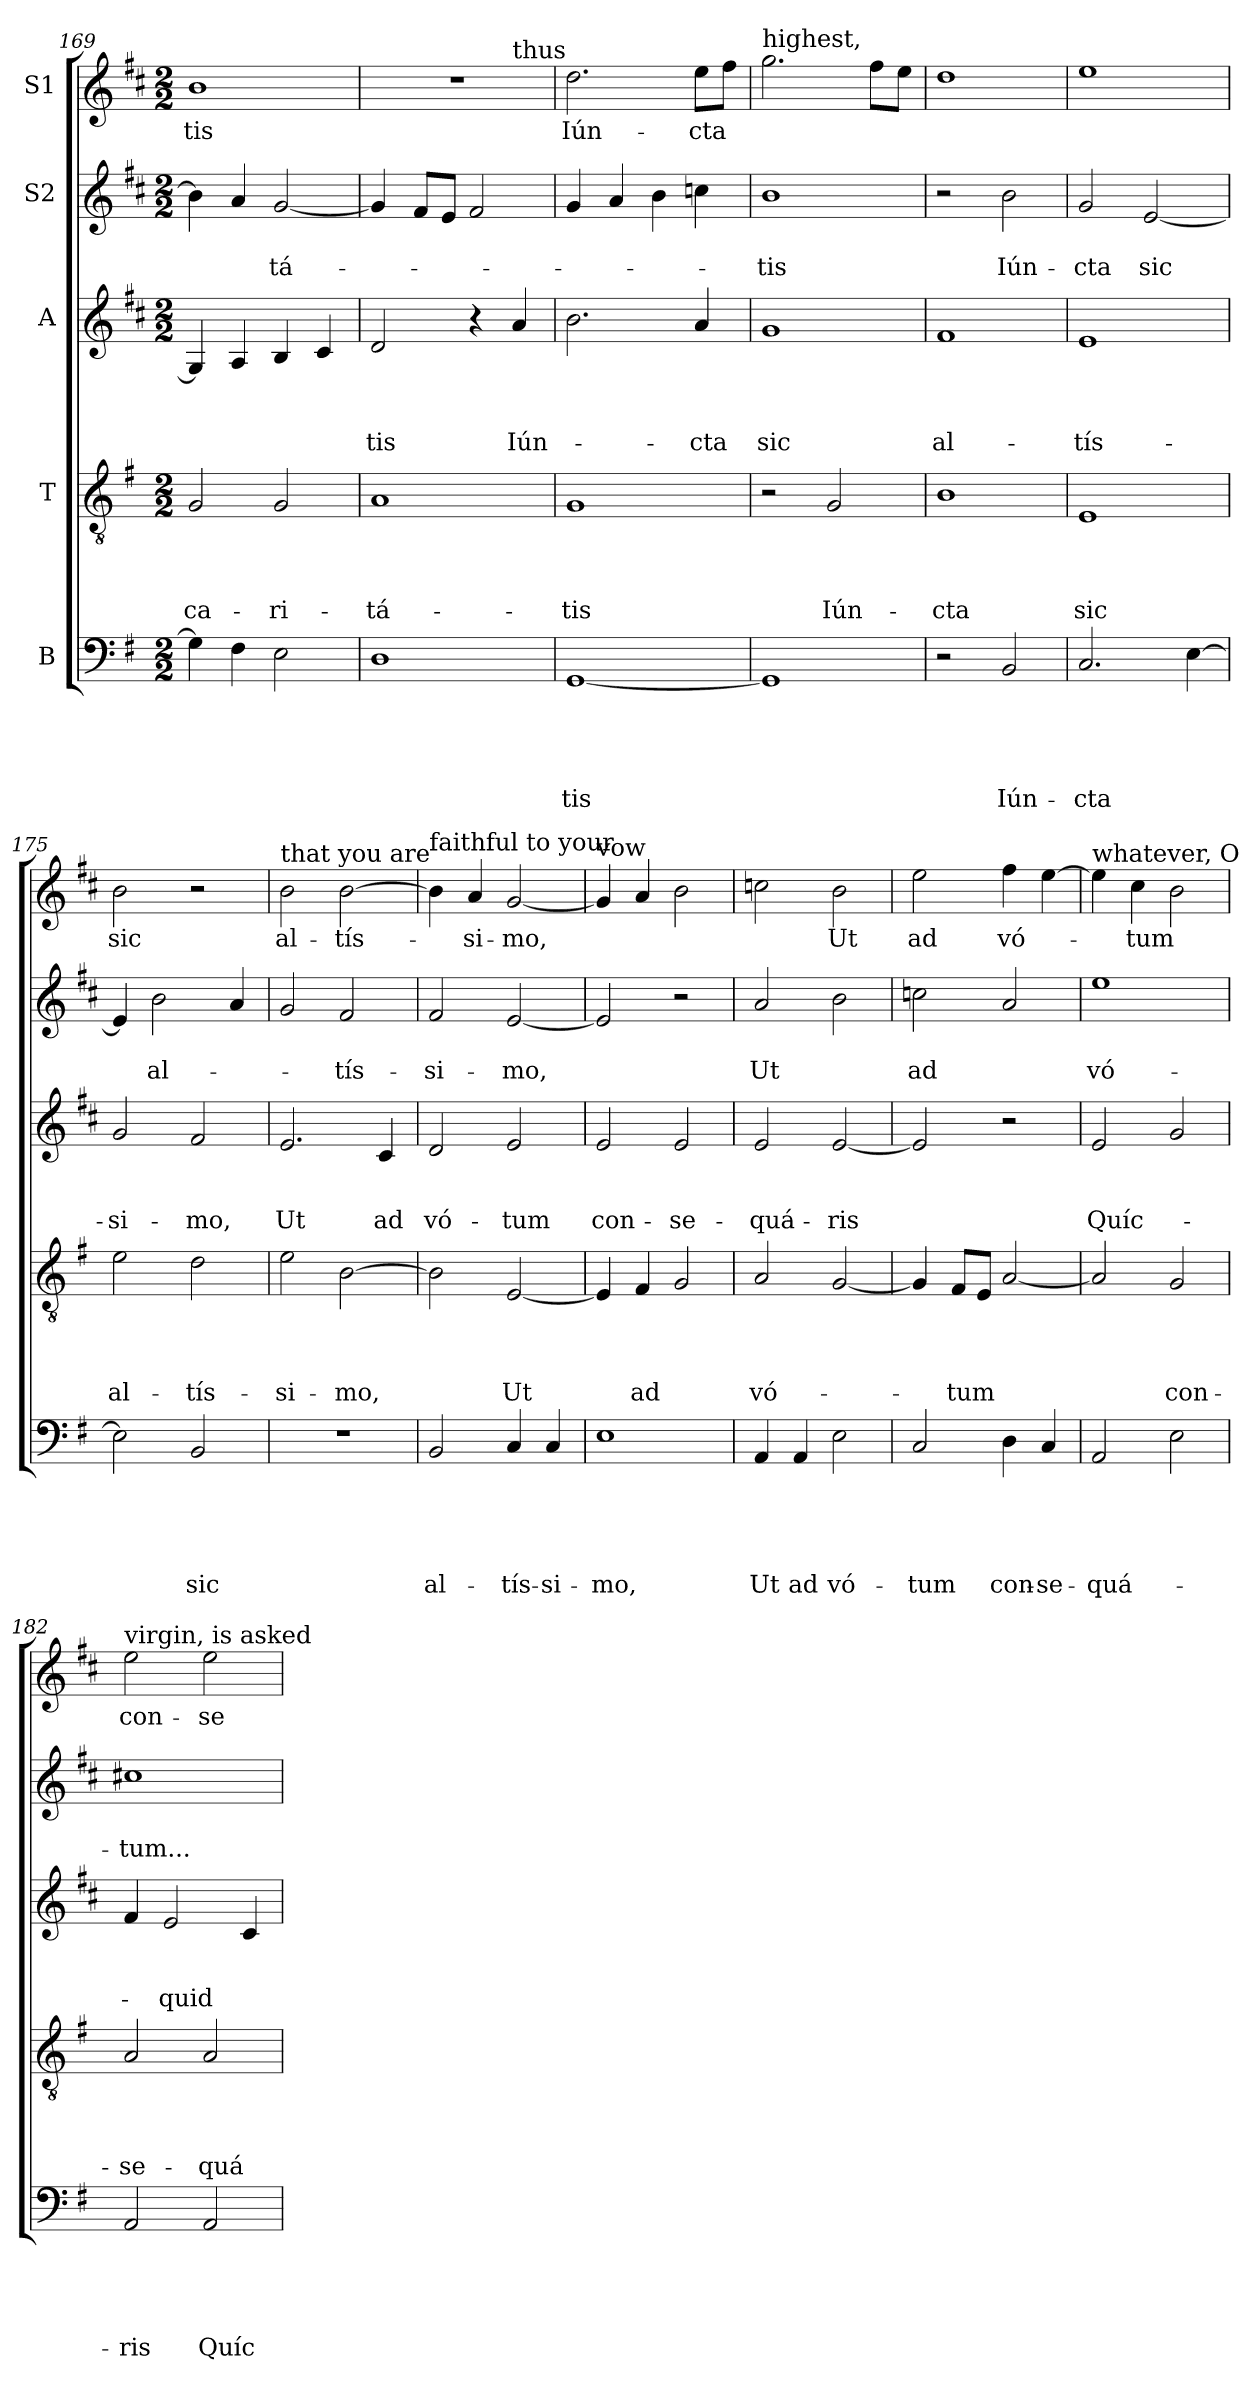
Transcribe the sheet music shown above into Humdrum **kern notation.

**kern	**text	**text	**text	**text	**text	**kern	**text	**text	**text	**text	**kern	**text	**text	**text	**kern	**text	**text	**kern	**text
*part5	*part5	*part5	*part5	*part5	*part5	*part4	*part4	*part4	*part4	*part4	*part3	*part3	*part3	*part3	*part2	*part2	*part2	*part1	*part1
*staff5	*staff5	*staff5	*staff5	*staff5	*staff5	*staff4	*staff4	*staff4	*staff4	*staff4	*staff3	*staff3	*staff3	*staff3	*staff2	*staff2	*staff2	*staff1	*staff1
*I"B	*	*	*	*	*	*I"T	*	*	*	*	*I"A	*	*	*	*I"S2	*	*	*I"S1	*
*clefF4	*	*	*	*	*	*clefGv2	*	*	*	*	*clefG2	*	*	*	*clefG2	*	*	*clefG2	*
*k[f#]	*	*	*	*	*	*k[f#]	*	*	*	*	*k[f#c#]	*	*	*	*k[f#c#]	*	*	*k[f#c#]	*
*G:	*	*	*	*	*	*G:	*	*	*	*	*D:	*	*	*	*D:	*	*	*D:	*
*M2/2	*	*	*	*	*	*M2/2	*	*	*	*	*M2/2	*	*	*	*M2/2	*	*	*M2/2	*
=169	=169	=169	=169	=169	=169	=169	=169	=169	=169	=169	=169	=169	=169	=169	=169	=169	=169	=169	=169
!	!	!	!	!	!	!	!	!	!	!LO:LY:b	!	!	!	!	!	!	!	!	!LO:LY:b
4G\]	.	.	.	.	.	2G/	.	.	.	ca-	4G/]	.	.	.	4b\]	.	.	1b	-tis
4F#\	.	.	.	.	.	.	.	.	.	.	4A/	.	.	.	4a/	.	.	.	.
!	!	!	!	!	!	!	!	!	!	!LO:LY:b	!	!	!	!	!	!	!LO:LY:b	!	!
2E\	.	.	.	.	.	2G/	.	.	.	-ri-	4B/	.	.	.	[2g/	.	-tá-	.	.
.	.	.	.	.	.	.	.	.	.	.	4c#/	.	.	.	.	.	.	.	.
=170	=170	=170	=170	=170	=170	=170	=170	=170	=170	=170	=170	=170	=170	=170	=170	=170	=170	=170	=170
!	!	!	!	!	!	!	!	!	!	!LO:LY:b	!	!	!	!LO:LY:b	!	!	!	!	!
*	*	*	*	*	*	*	*	*	*	*	*	*	*	*	*	*	*	*^	*
1D	.	.	.	.	.	1A	.	.	.	-tá-	2d/	.	.	-tis	4g/]	.	.	1r	2.ryy	.
.	.	.	.	.	.	.	.	.	.	.	.	.	.	.	8f#/L	.	.	.	.	.
.	.	.	.	.	.	.	.	.	.	.	.	.	.	.	8e/J	.	.	.	.	.
.	.	.	.	.	.	.	.	.	.	.	4r	.	.	.	2f#/	.	.	.	.	.
!	!	!	!	!	!	!	!	!	!	!	!	!	!	!	!	!	!	!	!LO:TX:a:t=thus	!
!	!	!	!	!	!	!	!	!	!	!	!	!	!	!LO:LY:b	!	!	!	!	!	!
.	.	.	.	.	.	.	.	.	.	.	4a/	.	.	Iún-	.	.	.	.	4ryy	.
=171	=171	=171	=171	=171	=171	=171	=171	=171	=171	=171	=171	=171	=171	=171	=171	=171	=171	=171	=171	=171
!	!	!	!	!	!	!	!	!	!	!	!	!	!	!	!	!	!	!LO:TX:a:t=joined in the	!	!
!	!	!	!	!	!LO:LY:b	!	!	!	!	!LO:LY:b	!	!	!	!	!	!	!	!	!	!LO:LY:b
*	*	*	*	*	*	*	*	*	*	*	*	*	*	*	*	*	*	*v	*v	*
[1GG	.	.	.	.	-tis	1G	.	.	.	-tis	2.b\	.	.	.	4g/	.	.	2.dd\	Iún-
.	.	.	.	.	.	.	.	.	.	.	.	.	.	.	4a/	.	.	.	.
.	.	.	.	.	.	.	.	.	.	.	.	.	.	.	4b\	.	.	.	.
!	!	!	!	!	!	!	!	!	!	!	!	!	!	!LO:LY:b	!	!	!	!	!LO:LY:b
.	.	.	.	.	.	.	.	.	.	.	4a/	.	.	-cta	4ccni\	.	.	8ee\L	-cta
.	.	.	.	.	.	.	.	.	.	.	.	.	.	.	.	.	.	8ff#\J	.
!!LO:LB:g=z
=172	=172	=172	=172	=172	=172	=172	=172	=172	=172	=172	=172	=172	=172	=172	=172	=172	=172	=172	=172
!	!	!	!	!	!	!	!	!	!	!	!	!	!	!	!	!	!	!LO:TX:a:t=highest,	!
!	!	!	!	!	!	!	!	!	!	!	!	!	!	!LO:LY:b	!	!	!LO:LY:b	!	!
1GG]	.	.	.	.	.	2r	.	.	.	.	1g	.	.	sic	1b	.	-tis	2.gg\	.
!	!	!	!	!	!	!	!	!	!	!LO:LY:b	!	!	!	!	!	!	!	!	!
.	.	.	.	.	.	2G/	.	.	.	Iún-	.	.	.	.	.	.	.	.	.
.	.	.	.	.	.	.	.	.	.	.	.	.	.	.	.	.	.	8ff#\L	.
.	.	.	.	.	.	.	.	.	.	.	.	.	.	.	.	.	.	8ee\J	.
=173	=173	=173	=173	=173	=173	=173	=173	=173	=173	=173	=173	=173	=173	=173	=173	=173	=173	=173	=173
!	!	!	!	!	!	!	!	!	!	!LO:LY:b	!	!	!	!LO:LY:b	!	!	!	!	!
2r	.	.	.	.	.	1B	.	.	.	-cta	1f#	.	.	al-	2r	.	.	1dd	.
!	!	!	!	!	!LO:LY:b	!	!	!	!	!	!	!	!	!	!	!	!LO:LY:b	!	!
2BB/	.	.	.	.	Iún-	.	.	.	.	.	.	.	.	.	2b\	.	Iún-	.	.
=174	=174	=174	=174	=174	=174	=174	=174	=174	=174	=174	=174	=174	=174	=174	=174	=174	=174	=174	=174
!	!	!	!	!	!LO:LY:b	!	!	!	!	!LO:LY:b	!	!	!	!LO:LY:b	!	!	!LO:LY:b	!	!
2.C/	.	.	.	.	-cta	1E	.	.	.	sic	1e	.	.	-tís-	2g/	.	-cta	1ee	.
!	!	!	!	!	!	!	!	!	!	!	!	!	!	!	!	!	!LO:LY:b	!	!
.	.	.	.	.	.	.	.	.	.	.	.	.	.	.	[2e/	.	sic	.	.
[4E\	.	.	.	.	.	.	.	.	.	.	.	.	.	.	.	.	.	.	.
=175	=175	=175	=175	=175	=175	=175	=175	=175	=175	=175	=175	=175	=175	=175	=175	=175	=175	=175	=175
!	!	!	!	!	!	!	!	!	!	!LO:LY:b	!	!	!	!LO:LY:b	!	!	!	!	!LO:LY:b
2E\]	.	.	.	.	.	2e\	.	.	.	al-	2g/	.	.	-si-	4e/]	.	.	2b\	sic
!	!	!	!	!	!	!	!	!	!	!	!	!	!	!	!	!	!LO:LY:b	!	!
.	.	.	.	.	.	.	.	.	.	.	.	.	.	.	2b\	.	al-	.	.
!	!	!	!	!	!LO:LY:b	!	!	!	!	!LO:LY:b	!	!	!	!LO:LY:b	!	!	!	!	!
2BB/	.	.	.	.	sic	2d\	.	.	.	-tís-	2f#/	.	.	-mo,	.	.	.	2r	.
.	.	.	.	.	.	.	.	.	.	.	.	.	.	.	4a/	.	.	.	.
=176	=176	=176	=176	=176	=176	=176	=176	=176	=176	=176	=176	=176	=176	=176	=176	=176	=176	=176	=176
!	!	!	!	!	!	!	!	!	!	!	!	!	!	!	!	!	!	!LO:TX:a:t=that you are	!
!	!	!	!	!	!	!	!	!	!	!LO:LY:b	!	!	!	!LO:LY:b	!	!	!	!	!LO:LY:b
1r	.	.	.	.	.	2e\	.	.	.	-si-	2.e/	.	.	Ut	2g/	.	.	2b\	al-
!	!	!	!	!	!	!	!	!	!	!LO:LY:b	!	!	!	!	!	!	!LO:LY:b	!	!LO:LY:b
.	.	.	.	.	.	[2B\	.	.	.	-mo,	.	.	.	.	2f#/	.	-tís-	[2b\	-tís-
!	!	!	!	!	!	!	!	!	!	!	!	!	!	!LO:LY:b	!	!	!	!	!
.	.	.	.	.	.	.	.	.	.	.	4c#/	.	.	ad	.	.	.	.	.
=177	=177	=177	=177	=177	=177	=177	=177	=177	=177	=177	=177	=177	=177	=177	=177	=177	=177	=177	=177
!	!	!	!	!	!	!	!	!	!	!	!	!	!	!	!	!	!	!LO:TX:a:t=faithful to your	!
!	!	!	!	!	!LO:LY:b	!	!	!	!	!	!	!	!	!LO:LY:b	!	!	!LO:LY:b	!	!
2BB/	.	.	.	.	al-	2B\]	.	.	.	.	2d/	.	.	vó-	2f#/	.	-si-	4b\]	.
!	!	!	!	!	!	!	!	!	!	!	!	!	!	!	!	!	!	!	!LO:LY:b
.	.	.	.	.	.	.	.	.	.	.	.	.	.	.	.	.	.	4a/	-si-
!	!	!	!	!	!LO:LY:b	!	!	!	!	!LO:LY:b	!	!	!	!LO:LY:b	!	!	!LO:LY:b	!	!LO:LY:b
4C/	.	.	.	.	-tís-	[2E/	.	.	.	Ut	2e/	.	.	-tum	[2e/	.	-mo,	[2g/	-mo,
!	!	!	!	!	!LO:LY:b	!	!	!	!	!	!	!	!	!	!	!	!	!	!
4C/	.	.	.	.	-si-	.	.	.	.	.	.	.	.	.	.	.	.	.	.
!!LO:PB:g=z
=178	=178	=178	=178	=178	=178	=178	=178	=178	=178	=178	=178	=178	=178	=178	=178	=178	=178	=178	=178
!	!	!	!	!	!	!	!	!	!	!	!	!	!	!	!	!	!	!LO:TX:a:t=vow	!
!	!	!	!	!	!LO:LY:b	!	!	!	!	!	!	!	!	!LO:LY:b	!	!	!	!	!
1E	.	.	.	.	-mo,	4E/]	.	.	.	.	2e/	.	.	con-	2e/]	.	.	4g/]	.
!	!	!	!	!	!	!	!	!	!	!LO:LY:b	!	!	!	!	!	!	!	!	!
.	.	.	.	.	.	4F#/	.	.	.	ad	.	.	.	.	.	.	.	4a/	.
!	!	!	!	!	!	!	!	!	!	!	!	!	!	!LO:LY:b	!	!	!	!	!
.	.	.	.	.	.	2G/	.	.	.	.	2e/	.	.	-se-	2r	.	.	2b\	.
=179	=179	=179	=179	=179	=179	=179	=179	=179	=179	=179	=179	=179	=179	=179	=179	=179	=179	=179	=179
!	!	!	!	!	!LO:LY:b	!	!	!	!	!LO:LY:b	!	!	!	!LO:LY:b	!	!	!LO:LY:b	!	!
4AA/	.	.	.	.	Ut	2A/	.	.	.	vó-	2e/	.	.	-quá-	2a/	.	Ut	2ccni\	.
!	!	!	!	!	!LO:LY:b	!	!	!	!	!	!	!	!	!	!	!	!	!	!
4AA/	.	.	.	.	ad	.	.	.	.	.	.	.	.	.	.	.	.	.	.
!	!	!	!	!	!LO:LY:b	!	!	!	!	!	!	!	!	!LO:LY:b	!	!	!	!	!LO:LY:b
2E\	.	.	.	.	vó-	[2G/	.	.	.	.	[2e/	.	.	-ris	2b\	.	.	2b\	Ut
=180	=180	=180	=180	=180	=180	=180	=180	=180	=180	=180	=180	=180	=180	=180	=180	=180	=180	=180	=180
!	!	!	!	!	!LO:LY:b	!	!	!	!	!	!	!	!	!	!	!	!LO:LY:b	!	!LO:LY:b
2C/	.	.	.	.	-tum	4G/]	.	.	.	.	2e/]	.	.	.	2ccn\	.	ad	2ee\	ad
!	!	!	!	!	!	!	!	!	!	!LO:LY:b	!	!	!	!	!	!	!	!	!
.	.	.	.	.	.	8F#/L	.	.	.	-tum	.	.	.	.	.	.	.	.	.
.	.	.	.	.	.	8E/J	.	.	.	.	.	.	.	.	.	.	.	.	.
!	!	!	!	!	!LO:LY:b	!	!	!	!	!	!	!	!	!	!	!	!	!	!LO:LY:b
4D\	.	.	.	.	con-	[2A/	.	.	.	.	2r	.	.	.	2a/	.	.	4ff#\	vó-
!	!	!	!	!	!LO:LY:b	!	!	!	!	!	!	!	!	!	!	!	!	!	!
4C/	.	.	.	.	-se-	.	.	.	.	.	.	.	.	.	.	.	.	[4ee\	.
=181	=181	=181	=181	=181	=181	=181	=181	=181	=181	=181	=181	=181	=181	=181	=181	=181	=181	=181	=181
!	!	!	!	!	!	!	!	!	!	!	!	!	!	!	!	!	!	!LO:TX:a:t=whatever, O	!
!	!	!	!	!	!LO:LY:b	!	!	!	!	!	!	!	!	!LO:LY:b	!	!	!LO:LY:b	!	!
2AA/	.	.	.	.	-quá-	2A/]	.	.	.	.	2e/	.	.	Quíc-	1ee	.	vó-	4ee\]	.
!	!	!	!	!	!	!	!	!	!	!	!	!	!	!	!	!	!	!	!LO:LY:b
.	.	.	.	.	.	.	.	.	.	.	.	.	.	.	.	.	.	4cc#\	-tum
!	!	!	!	!	!	!	!	!	!	!LO:LY:b	!	!	!	!	!	!	!	!	!
2E\	.	.	.	.	.	2G/	.	.	.	con-	2g/	.	.	.	.	.	.	2b\	.
=182	=182	=182	=182	=182	=182	=182	=182	=182	=182	=182	=182	=182	=182	=182	=182	=182	=182	=182	=182
!	!	!	!	!	!	!	!	!	!	!	!	!	!	!	!	!	!	!LO:TX:a:t=virgin, is asked	!
!	!	!	!	!	!LO:LY:b	!	!	!	!	!LO:LY:b	!	!	!	!	!	!	!LO:LY:b	!	!LO:LY:b
2AA/	.	.	.	.	-ris	2A/	.	.	.	-se-	4f#/	.	.	.	1cc#X	.	-tum...	2ee\	con-
!	!	!	!	!	!	!	!	!	!	!	!	!	!	!LO:LY:b	!	!	!	!	!
.	.	.	.	.	.	.	.	.	.	.	2e/	.	.	-quid	.	.	.	.	.
!	!	!	!	!	!LO:LY:b	!	!	!	!	!LO:LY:b	!	!	!	!	!	!	!	!	!LO:LY:b
2AA/	.	.	.	.	Quíc-	2A/	.	.	.	-quá-	.	.	.	.	.	.	.	2ee\	-se-
.	.	.	.	.	.	.	.	.	.	.	4c#/	.	.	.	.	.	.	.	.
=	=	=	=	=	=	=	=	=	=	=	=	=	=	=	=	=	=	=	=
*-	*-	*-	*-	*-	*-	*-	*-	*-	*-	*-	*-	*-	*-	*-	*-	*-	*-	*-	*-
